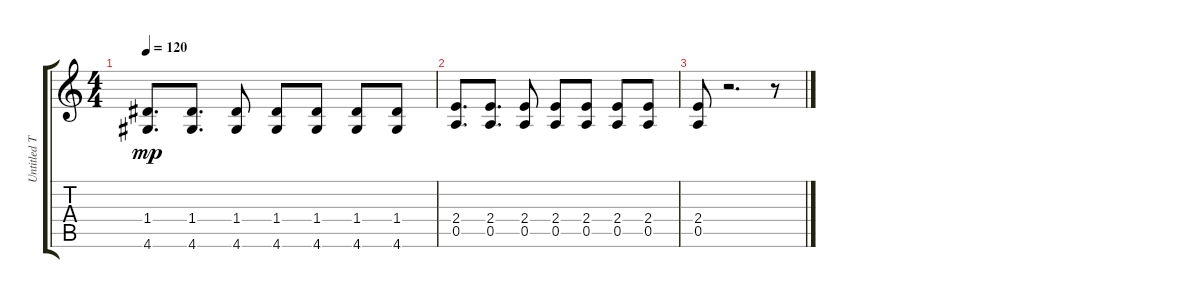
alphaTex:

\track ("Untitled Track" "Untitled T") {instrument distortionguitar}
\staff {score tabs}
\tuning (E4 B3 G3 D3 A2 E2) {hide}
\ts (4 4)
\tempo 120
\clef g2
\ks c
(1.4 4.6).8{d dy mp} (1.4 4.6).8{d} (1.4 4.6).8 (1.4 4.6).8 (1.4 4.6).8 (1.4 4.6).8 (1.4 4.6).8 |
(2.4 0.5).8{d} (2.4 0.5).8{d} (2.4 0.5).8 (2.4 0.5).8 (2.4 0.5).8 (2.4 0.5).8 (2.4 0.5).8 |
(2.4 0.5).8 r.2{d} r.8
